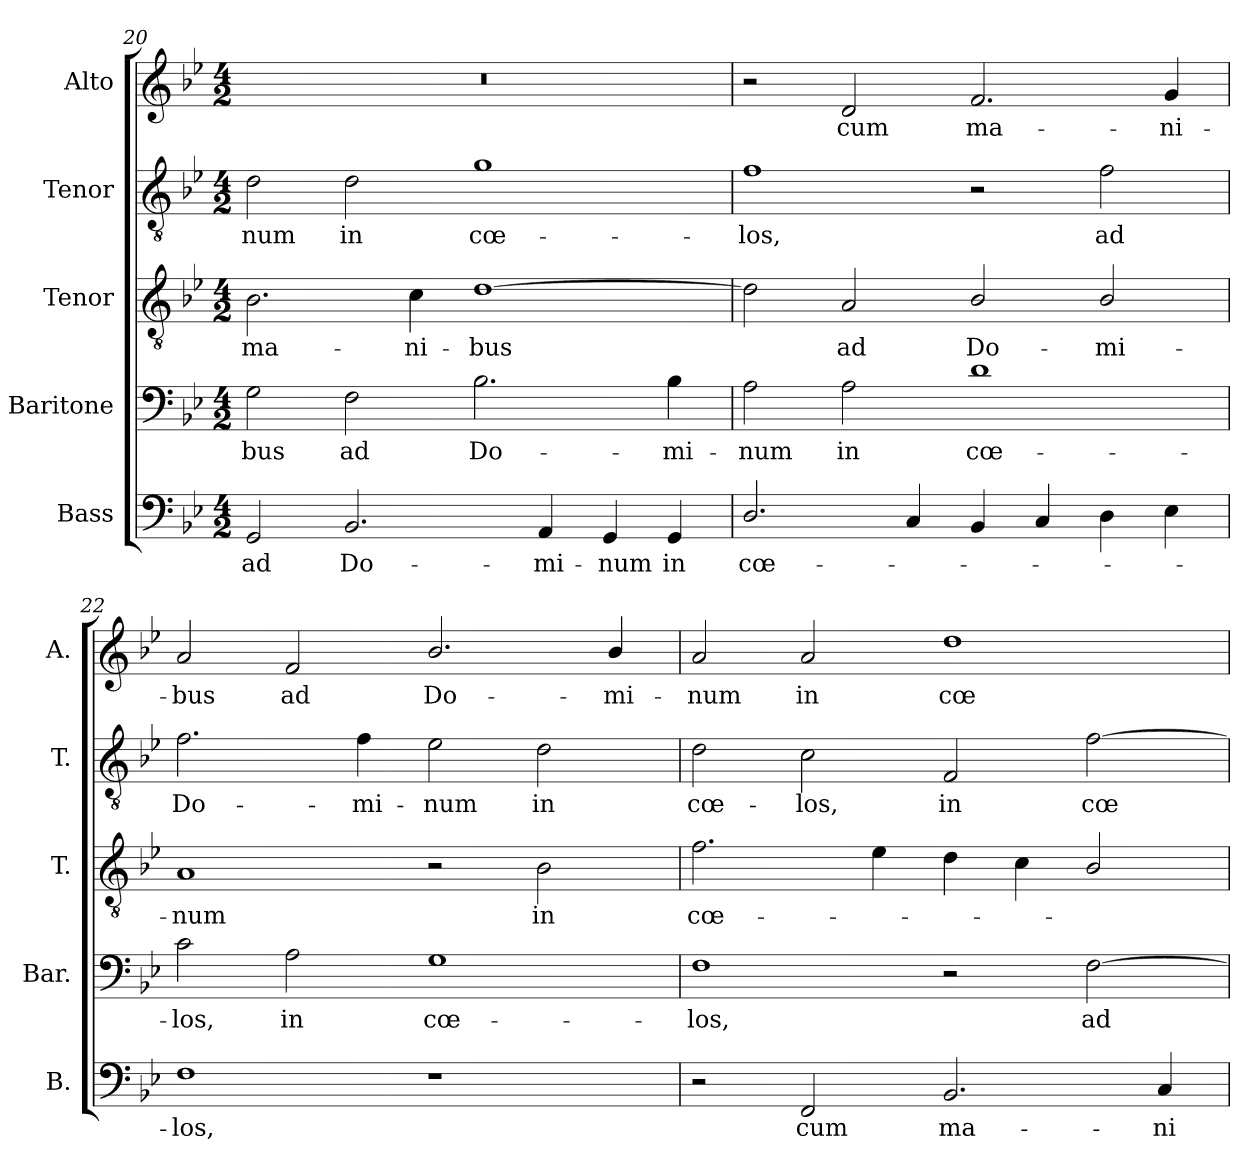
**kern	**text	**kern	**text	**kern	**text	**kern	**text	**kern	**text
*part5	*part5	*part4	*part4	*part3	*part3	*part2	*part2	*part1	*part1
*staff5	*staff5	*staff4	*staff4	*staff3	*staff3	*staff2	*staff2	*staff1	*staff1
*I"Bass	*	*I"Baritone	*	*I"Tenor	*	*I"Tenor	*	*I"Alto	*
*I'B.	*	*I'Bar.	*	*I'T.	*	*I'T.	*	*I'A.	*
*clefF4	*	*clefF4	*	*clefGv2	*	*clefGv2	*	*clefG2	*
*	*	*	*	*ITrd7c12	*	*ITrd7c12	*	*	*
*k[b-e-]	*	*k[b-e-]	*	*k[b-e-]	*	*k[b-e-]	*	*k[b-e-]	*
*B-:	*	*B-:	*	*B-:	*	*B-:	*	*B-:	*
*M4/2	*	*M4/2	*	*M4/2	*	*M4/2	*	*M4/2	*
=20	=20	=20	=20	=20	=20	=20	=20	=20	=20
!	!LO:LY:b:color=#000000	!	!	!	!	!	!	!	!
!	!	!	!LO:LY:b:color=#000000	!	!	!	!	!	!
!	!	!	!	!	!LO:LY:b:color=#000000	!	!	!	!
!	!	!	!	!	!	!	!LO:LY:b:color=#000000	!LO:N:vis=1	!
2GGi/	ad	2Gi\	-bus	2.BB-i\	ma-	2Di\	-num	0r	.
!	!LO:LY:b:color=#000000	!	!	!	!	!	!	!	!
!	!	!	!LO:LY:b:color=#000000	!	!	!	!	!	!
!	!	!	!	!	!	!	!LO:LY:b:color=#000000	!	!
2.BB-i/	Do-	2Fi\	ad	.	.	2Di\	in	.	.
!	!	!	!	!	!LO:LY:b:color=#000000	!	!	!	!
.	.	.	.	4Ci\	-ni-	.	.	.	.
!	!	!	!LO:LY:b:color=#000000	!	!	!	!	!	!
!	!	!	!	!	!LO:LY:b:color=#000000	!	!	!	!
!	!	!	!	!	!	!	!LO:LY:b:color=#000000	!	!
.	.	2.B-i\	Do-	[1Di	-bus	1Gi	cœ-	.	.
!	!LO:LY:b:color=#000000	!	!	!	!	!	!	!	!
4AAi/	-mi-	.	.	.	.	.	.	.	.
!	!LO:LY:b:color=#000000	!	!	!	!	!	!	!	!
4GGi/	-num	.	.	.	.	.	.	.	.
!	!LO:LY:b:color=#000000	!	!	!	!	!	!	!	!
!	!	!	!LO:LY:b:color=#000000	!	!	!	!	!	!
4GGi/	in	4B-i\	-mi-	.	.	.	.	.	.
!!LO:LB:g=z
=21	=21	=21	=21	=21	=21	=21	=21	=21	=21
!	!LO:LY:b:color=#000000	!	!	!	!	!	!	!	!
!	!	!	!LO:LY:b:color=#000000	!	!	!	!	!	!
!	!	!	!	!	!	!	!LO:LY:b:color=#000000	!	!
2.Di/	cœ-	2Ai\	-num	2Di\]	.	1Fi	-los,	2r	.
!	!	!	!LO:LY:b:color=#000000	!	!	!	!	!	!
!	!	!	!	!	!LO:LY:b:color=#000000	!	!	!	!
!	!	!	!	!	!	!	!	!	!LO:LY:b:color=#000000
.	.	2Ai\	in	2AAi/	ad	.	.	2di/	cum
4Ci/	.	.	.	.	.	.	.	.	.
!	!	!	!LO:LY:b:color=#000000	!	!	!	!	!	!
!	!	!	!	!	!LO:LY:b:color=#000000	!	!	!	!
!	!	!	!	!	!	!	!	!	!LO:LY:b:color=#000000
4BB-i/	.	1di	cœ-	2BB-i/	Do-	2r	.	2.fi/	ma-
4Ci/	.	.	.	.	.	.	.	.	.
!	!	!	!	!	!LO:LY:b:color=#000000	!	!	!	!
!	!	!	!	!	!	!	!LO:LY:b:color=#000000	!	!
4Di\	.	.	.	2BB-i/	-mi-	2Fi\	ad	.	.
!	!	!	!	!	!	!	!	!	!LO:LY:b:color=#000000
4E-i\	.	.	.	.	.	.	.	4gi/	-ni-
=22	=22	=22	=22	=22	=22	=22	=22	=22	=22
!	!LO:LY:b:color=#000000	!	!	!	!	!	!	!	!
!	!	!	!LO:LY:b:color=#000000	!	!	!	!	!	!
!	!	!	!	!	!LO:LY:b:color=#000000	!	!	!	!
!	!	!	!	!	!	!	!LO:LY:b:color=#000000	!	!
!	!	!	!	!	!	!	!	!	!LO:LY:b:color=#000000
1Fi	-los,	2ci\	-los,	1AAi	-num	2.Fi\	Do-	2ai/	-bus
!	!	!	!LO:LY:b:color=#000000	!	!	!	!	!	!
!	!	!	!	!	!	!	!	!	!LO:LY:b:color=#000000
.	.	2Ai\	in	.	.	.	.	2fi/	ad
!	!	!	!	!	!	!	!LO:LY:b:color=#000000	!	!
.	.	.	.	.	.	4Fi\	-mi-	.	.
!	!	!	!LO:LY:b:color=#000000	!	!	!	!	!	!
!	!	!	!	!	!	!	!LO:LY:b:color=#000000	!	!
!	!	!	!	!	!	!	!	!	!LO:LY:b:color=#000000
1r	.	1Gi	cœ-	2r	.	2E-i\	-num	2.b-i/	Do-
!	!	!	!	!	!LO:LY:b:color=#000000	!	!	!	!
!	!	!	!	!	!	!	!LO:LY:b:color=#000000	!	!
.	.	.	.	2BB-i\	in	2Di\	in	.	.
!	!	!	!	!	!	!	!	!	!LO:LY:b:color=#000000
.	.	.	.	.	.	.	.	4b-i/	-mi-
=23	=23	=23	=23	=23	=23	=23	=23	=23	=23
!	!	!	!LO:LY:b:color=#000000	!	!	!	!	!	!
!	!	!	!	!	!LO:LY:b:color=#000000	!	!	!	!
!	!	!	!	!	!	!	!LO:LY:b:color=#000000	!	!
!	!	!	!	!	!	!	!	!	!LO:LY:b:color=#000000
2r	.	1Fi	-los,	2.Fi\	cœ-	2Di\	cœ-	2ai/	-num
!	!LO:LY:b:color=#000000	!	!	!	!	!	!	!	!
!	!	!	!	!	!	!	!LO:LY:b:color=#000000	!	!
!	!	!	!	!	!	!	!	!	!LO:LY:b:color=#000000
2FFi/	cum	.	.	.	.	2Ci\	-los,	2ai/	in
.	.	.	.	4E-i\	.	.	.	.	.
!	!LO:LY:b:color=#000000	!	!	!	!	!	!	!	!
!	!	!	!	!	!	!	!LO:LY:b:color=#000000	!	!
!	!	!	!	!	!	!	!	!	!LO:LY:b:color=#000000
2.BB-i/	ma-	2r	.	4Di\	.	2FFi/	in	1ddi	cœ-
.	.	.	.	4Ci\	.	.	.	.	.
!	!	!	!LO:LY:b:color=#000000	!	!	!	!	!	!
!	!	!	!	!	!	!	!LO:LY:b:color=#000000	!	!
.	.	[2Fi\	ad	2BB-i/	.	[2Fi\	cœ-	.	.
!	!LO:LY:b:color=#000000	!	!	!	!	!	!	!	!
4Ci/	-ni-	.	.	.	.	.	.	.	.
=	=	=	=	=	=	=	=	=	=
*-	*-	*-	*-	*-	*-	*-	*-	*-	*-
